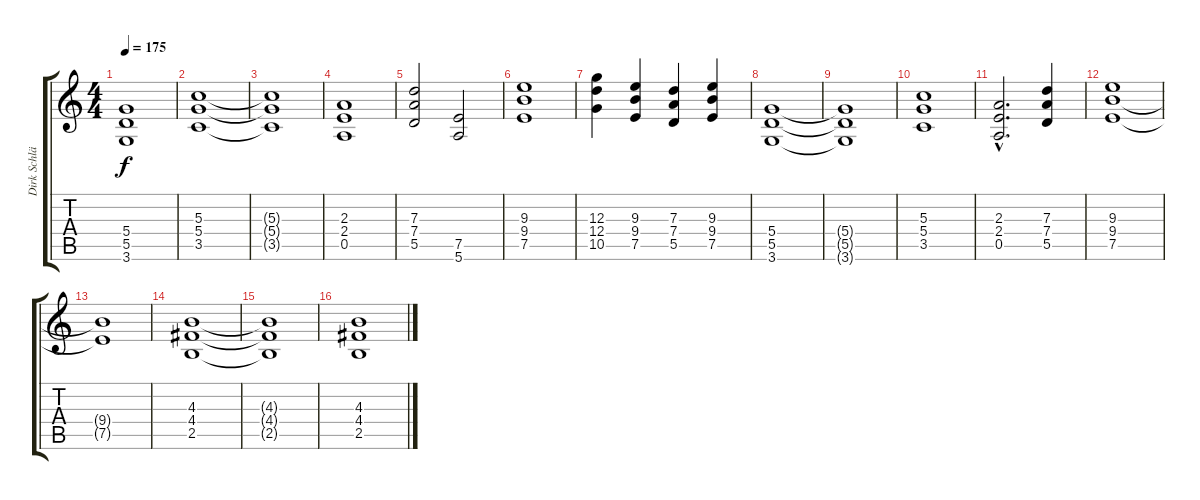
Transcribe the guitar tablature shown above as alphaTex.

\track ("Dirk Schlächter" "Dirk Schlä") {instrument distortionguitar}
\staff {score tabs}
\tuning (E4 B3 G3 D3 A2 E2) {hide}
\ts (4 4)
\tempo 175
\clef g2
\ks c
(5.4{t} 5.5{t} 3.6{t}).1{dy f} |
(5.3 5.4 3.5).1 |
(5.3{t} 5.4{t} 3.5{t}).1 |
(2.3 2.4 0.5).1 |
(7.3 7.4 5.5).2 (7.5 5.6).2 |
(9.3 9.4 7.5).1 |
(12.3 12.4 10.5).4 (9.3 9.4 7.5).4 (7.3 7.4 5.5).4 (9.3 9.4 7.5).4 |
(5.4 5.5 3.6).1 |
(5.4{t} 5.5{t} 3.6{t}).1 |
(5.3 5.4 3.5).1 |
(2.3{hac} 2.4{hac} 0.5{hac}).2{d} (7.3 7.4 5.5).4 |
(9.3 9.4 7.5).1 |
(9.4{t} 7.5{t}).1 |
(4.3 4.4 2.5).1{volume 9} |
(4.3{t} 4.4{t} 2.5{t}).1 |
(4.3 4.4 2.5).1
